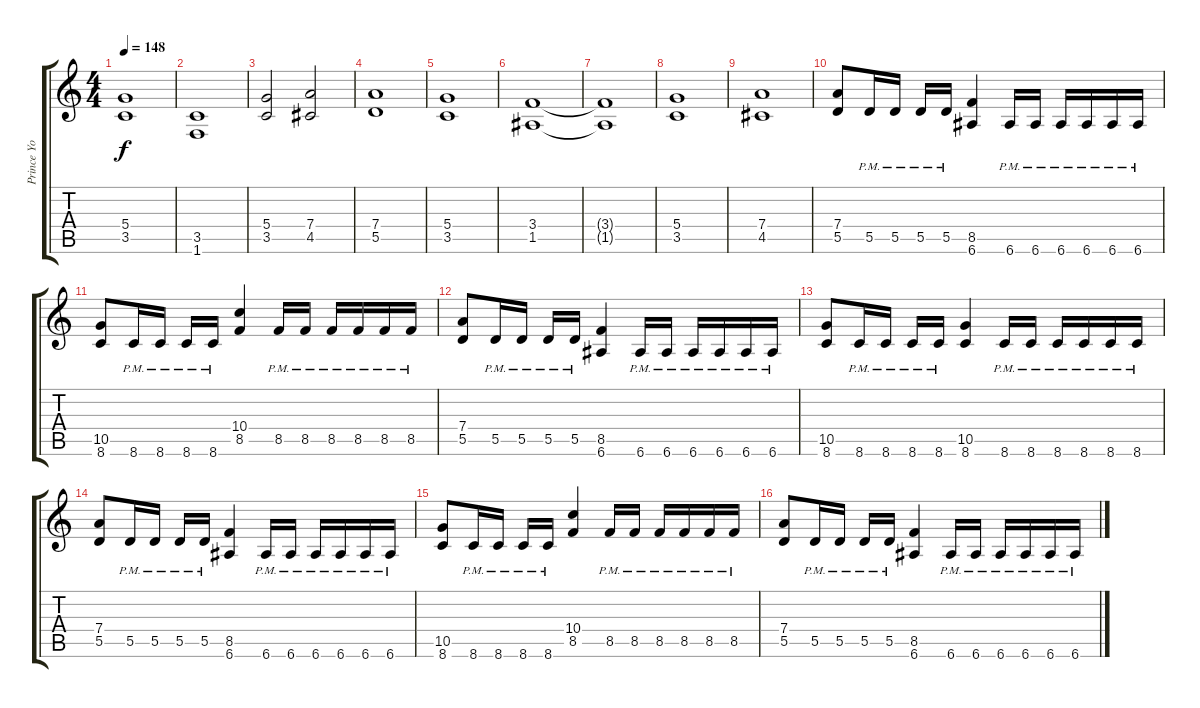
\track ("Prince Yo (Rhythm G)" "Prince Yo ") {instrument distortionguitar}
\staff {score tabs}
\tuning (E4 B3 G3 D3 A2 E2) {hide}
\ts (4 4)
\tempo 148
\clef g2
\ks c
(5.4 3.5).1{dy f} |
(3.5 1.6).1 |
(5.4 3.5).2 (7.4 4.5).2 |
(7.4 5.5).1 |
(5.4 3.5).1 |
(3.4 1.5).1 |
(3.4{t} 1.5{t}).1 |
(5.4 3.5).1 |
(7.4 4.5).1 |
(7.4 5.5).8 5.5{pm}.16 5.5{pm}.16 5.5{pm}.16 5.5{pm}.16 (8.5 6.6).4 6.6{pm}.16 6.6{pm}.16 6.6{pm}.16 6.6{pm}.16 6.6{pm}.16 6.6{pm}.16 |
(10.5 8.6).8 8.6{pm}.16 8.6{pm}.16 8.6{pm}.16 8.6{pm}.16 (10.4 8.5).4 8.5{pm}.16 8.5{pm}.16 8.5{pm}.16 8.5{pm}.16 8.5{pm}.16 8.5{pm}.16 |
(7.4 5.5).8 5.5{pm}.16 5.5{pm}.16 5.5{pm}.16 5.5{pm}.16 (8.5 6.6).4 6.6{pm}.16 6.6{pm}.16 6.6{pm}.16 6.6{pm}.16 6.6{pm}.16 6.6{pm}.16 |
(10.5 8.6).8 8.6{pm}.16 8.6{pm}.16 8.6{pm}.16 8.6{pm}.16 (10.5 8.6).4 8.6{pm}.16 8.6{pm}.16 8.6{pm}.16 8.6{pm}.16 8.6{pm}.16 8.6{pm}.16 |
(7.4 5.5).8 5.5{pm}.16 5.5{pm}.16 5.5{pm}.16 5.5{pm}.16 (8.5 6.6).4 6.6{pm}.16 6.6{pm}.16 6.6{pm}.16 6.6{pm}.16 6.6{pm}.16 6.6{pm}.16 |
(10.5 8.6).8 8.6{pm}.16 8.6{pm}.16 8.6{pm}.16 8.6{pm}.16 (10.4 8.5).4 8.5{pm}.16 8.5{pm}.16 8.5{pm}.16 8.5{pm}.16 8.5{pm}.16 8.5{pm}.16 |
(7.4 5.5).8 5.5{pm}.16 5.5{pm}.16 5.5{pm}.16 5.5{pm}.16 (8.5 6.6).4 6.6{pm}.16 6.6{pm}.16 6.6{pm}.16 6.6{pm}.16 6.6{pm}.16 6.6{pm}.16
